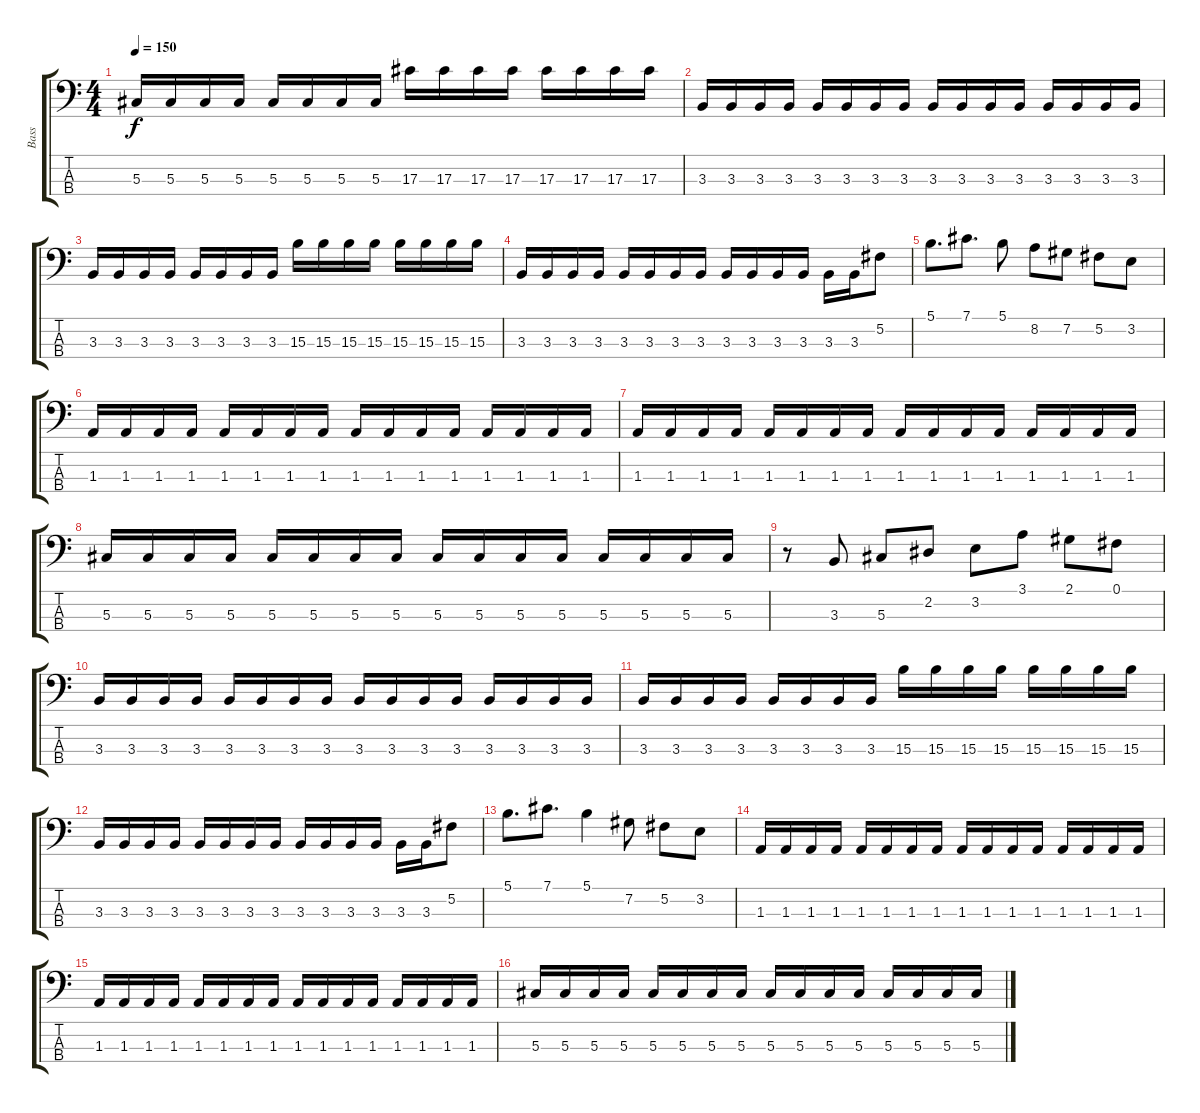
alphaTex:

\track ("Bass" "Bass") {instrument electricbassfinger}
\staff {score tabs}
\tuning (Gb2 Db2 Ab1 Eb1) {hide}
\ts (4 4)
\tempo 150
\clef f4
\ks c
5.3.16{dy f} 5.3.16 5.3.16 5.3.16 5.3.16 5.3.16 5.3.16 5.3.16 17.3.16 17.3.16 17.3.16 17.3.16 17.3.16 17.3.16 17.3.16 17.3.16 |
3.3.16 3.3.16 3.3.16 3.3.16 3.3.16 3.3.16 3.3.16 3.3.16 3.3.16 3.3.16 3.3.16 3.3.16 3.3.16 3.3.16 3.3.16 3.3.16 |
3.3.16 3.3.16 3.3.16 3.3.16 3.3.16 3.3.16 3.3.16 3.3.16 15.3.16 15.3.16 15.3.16 15.3.16 15.3.16 15.3.16 15.3.16 15.3.16 |
3.3.16 3.3.16 3.3.16 3.3.16 3.3.16 3.3.16 3.3.16 3.3.16 3.3.16 3.3.16 3.3.16 3.3.16 3.3.16 3.3.16 5.2.8 |
5.1.8{d} 7.1.8{d} 5.1.8 8.2.8 7.2.8 5.2.8 3.2.8 |
1.3.16 1.3.16 1.3.16 1.3.16 1.3.16 1.3.16 1.3.16 1.3.16 1.3.16 1.3.16 1.3.16 1.3.16 1.3.16 1.3.16 1.3.16 1.3.16 |
1.3.16 1.3.16 1.3.16 1.3.16 1.3.16 1.3.16 1.3.16 1.3.16 1.3.16 1.3.16 1.3.16 1.3.16 1.3.16 1.3.16 1.3.16 1.3.16 |
5.3.16 5.3.16 5.3.16 5.3.16 5.3.16 5.3.16 5.3.16 5.3.16 5.3.16 5.3.16 5.3.16 5.3.16 5.3.16 5.3.16 5.3.16 5.3.16 |
r.8 3.3.8 5.3.8 2.2.8 3.2.8 3.1.8 2.1.8 0.1.8 |
3.3.16 3.3.16 3.3.16 3.3.16 3.3.16 3.3.16 3.3.16 3.3.16 3.3.16 3.3.16 3.3.16 3.3.16 3.3.16 3.3.16 3.3.16 3.3.16 |
3.3.16 3.3.16 3.3.16 3.3.16 3.3.16 3.3.16 3.3.16 3.3.16 15.3.16 15.3.16 15.3.16 15.3.16 15.3.16 15.3.16 15.3.16 15.3.16 |
3.3.16 3.3.16 3.3.16 3.3.16 3.3.16 3.3.16 3.3.16 3.3.16 3.3.16 3.3.16 3.3.16 3.3.16 3.3.16 3.3.16 5.2.8 |
5.1.8{d} 7.1.8{d} 5.1.4 7.2.8 5.2.8 3.2.8 |
1.3.16 1.3.16 1.3.16 1.3.16 1.3.16 1.3.16 1.3.16 1.3.16 1.3.16 1.3.16 1.3.16 1.3.16 1.3.16 1.3.16 1.3.16 1.3.16 |
1.3.16 1.3.16 1.3.16 1.3.16 1.3.16 1.3.16 1.3.16 1.3.16 1.3.16 1.3.16 1.3.16 1.3.16 1.3.16 1.3.16 1.3.16 1.3.16 |
5.3.16 5.3.16 5.3.16 5.3.16 5.3.16 5.3.16 5.3.16 5.3.16 5.3.16 5.3.16 5.3.16 5.3.16 5.3.16 5.3.16 5.3.16 5.3.16
